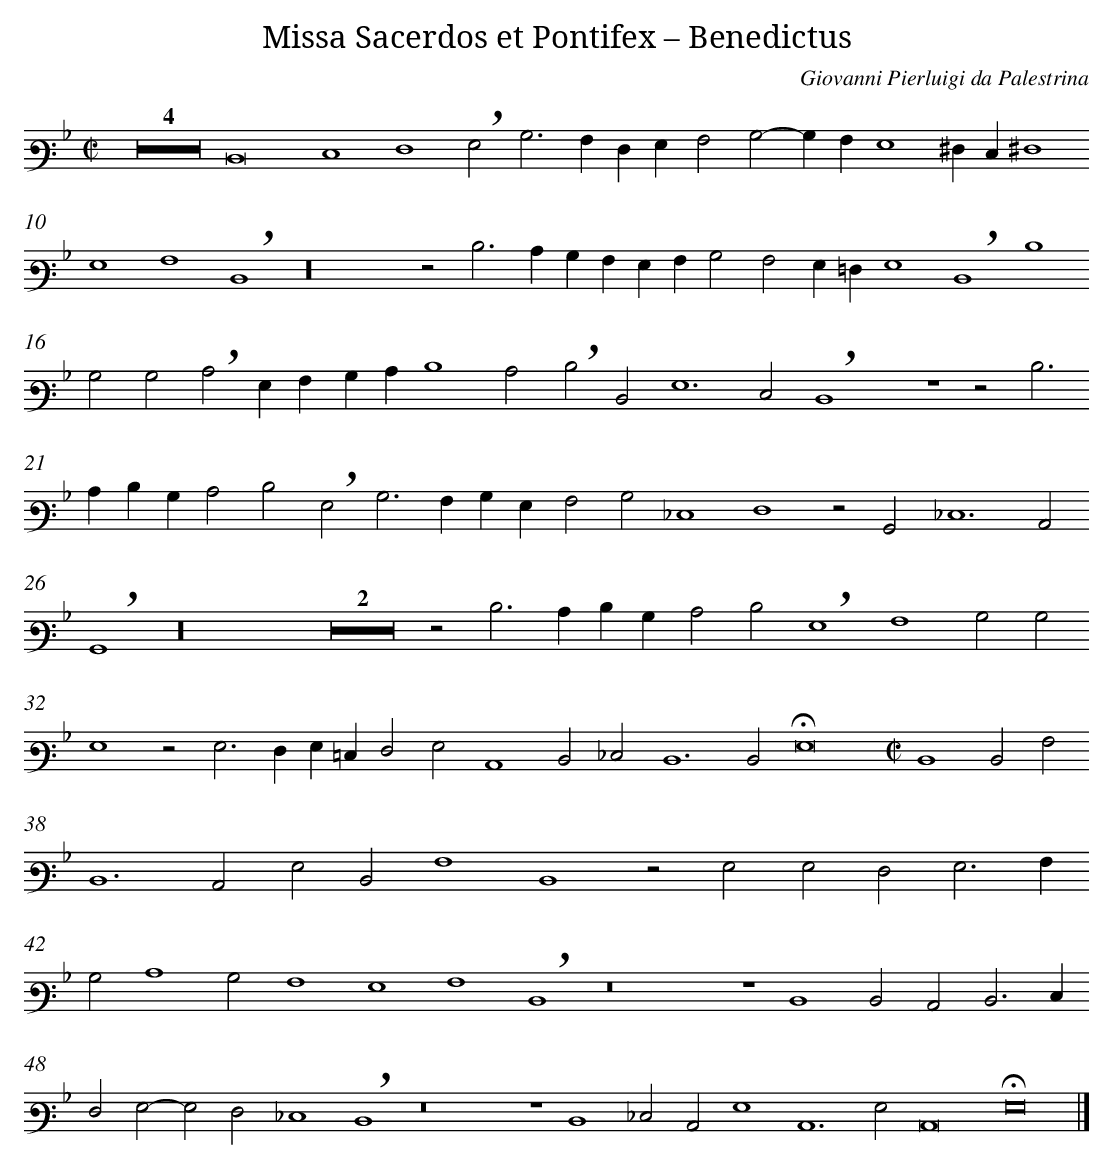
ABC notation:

X:1
T: Missa Sacerdos et Pontifex – Benedictus
C: Giovanni Pierluigi da Palestrina
L: 1/4
M: C|
K: F clef=F3
Z4 [|]
D,8 [|]
E,4F,4 [|]
!breath!G,2B,2>A,2F,G, [|]
A,2B,2-B,A,G,4 [|]
^F,E,^F,4 [|]
G,4A,4 [|]
!breath!D,4z16 [|]
 [|]
z2D3 [|]
CB,A,G,A,B,2 [|]
A,2G,=F,G,4 [|]
!breath!D,4D4 [|]
B,2B,2!breath!C2G,A, [|]
B,CD4C2 [|]
!breath!D2D,2G,6 [|]
E,2!breath!D,4 [|]
z4z2D3 [|]
CDB,C2D2 [|]
!breath!G,2B,2>A,2B,G, [|]
A,2B,2_E,4 [|]
F,4z2B,,2 [|]
_E,6C,2 [|]
!breath!B,,4z16 [|]
Z2 [|]
z2D2>C2DB, [|]
C2D2!breath!G,4 [|]
A,4B,2B,2 [|]
G,4z2G,3 [|]
F,G,=E,F,2G,2 [|]
C,4D,2_E,2 [|]
D,6D,2 [|]
!fermata!G,8 [|]
 [K:F] [M:C|]D,4D,2A,2 [|]
D,6C,2 [|]
G,2D,2A,4 [|]
D,4z2G,2 [|]
G,2F,2G,3A, [|]
B,2C4B,2 [|]
A,4G,4 [|]
A,4!breath!D,4 [|]
z8 [|]
z4D,4 [|]
D,2C,2D,3E, [|]
F,2G,2-G,2F,2 [|]
_E,4!breath!D,4 [|]
z8 [|]
z4D,4 [|]
_E,2C,2G,4 [|]
C,6G,2 [|]
C,8 [|]
!fermata!G,8 |]
